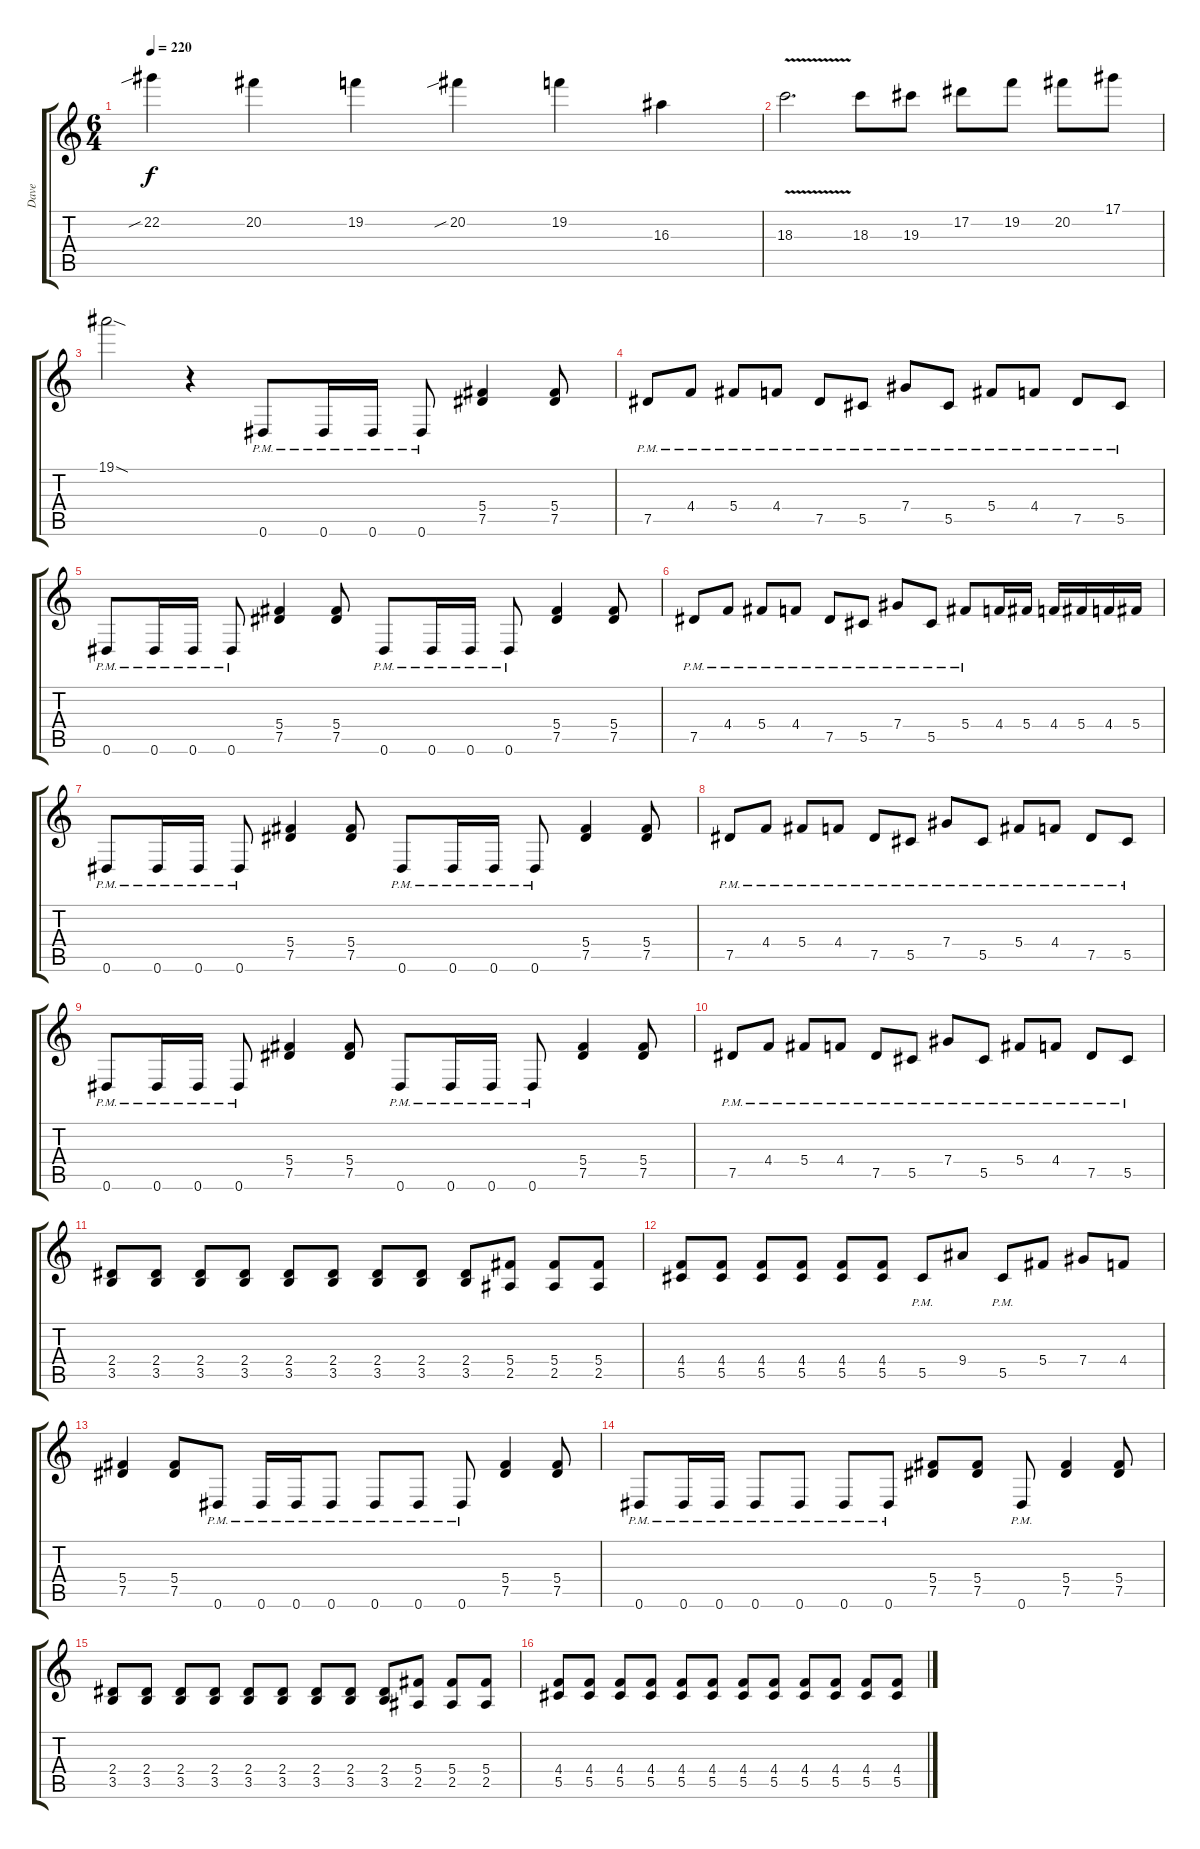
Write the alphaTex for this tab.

\track ("Dave" "Dave") {instrument distortionguitar}
\staff {score tabs}
\tuning (Eb4 Bb3 Gb3 Db3 Ab2 Eb2) {hide}
\ts (6 4)
\tempo 220
\clef g2
\ks c
22.2{sib}.4{dy f} 20.2.4 19.2.4 20.2{sib}.4 19.2.4 16.3.4 |
18.3{v}.2{d} 18.3.8 19.3.8 17.2.8 19.2.8 20.2.8 17.1.8 |
19.1{sod}.2 r.4 0.6{pm}.8 0.6{pm}.16 0.6{pm}.16 0.6{pm}.8 (5.4 7.5).4 (5.4 7.5).8 |
7.5{pm}.8 4.4{pm}.8 5.4{pm}.8 4.4{pm}.8 7.5{pm}.8 5.5{pm}.8 7.4{pm}.8 5.5{pm}.8 5.4{pm}.8 4.4{pm}.8 7.5{pm}.8 5.5{pm}.8 |
0.6{pm}.8 0.6{pm}.16 0.6{pm}.16 0.6{pm}.8 (5.4 7.5).4 (5.4 7.5).8 0.6{pm}.8 0.6{pm}.16 0.6{pm}.16 0.6{pm}.8 (5.4 7.5).4 (5.4 7.5).8 |
7.5{pm}.8 4.4{pm}.8 5.4{pm}.8 4.4{pm}.8 7.5{pm}.8 5.5{pm}.8 7.4{pm}.8 5.5{pm}.8 5.4{pm}.8 4.4.16 5.4.16 4.4.16 5.4.16 4.4.16 5.4.16 |
0.6{pm}.8 0.6{pm}.16 0.6{pm}.16 0.6{pm}.8 (5.4 7.5).4 (5.4 7.5).8 0.6{pm}.8 0.6{pm}.16 0.6{pm}.16 0.6{pm}.8 (5.4 7.5).4 (5.4 7.5).8 |
7.5{pm}.8 4.4{pm}.8 5.4{pm}.8 4.4{pm}.8 7.5{pm}.8 5.5{pm}.8 7.4{pm}.8 5.5{pm}.8 5.4{pm}.8 4.4{pm}.8 7.5{pm}.8 5.5{pm}.8 |
0.6{pm}.8 0.6{pm}.16 0.6{pm}.16 0.6{pm}.8 (5.4 7.5).4 (5.4 7.5).8 0.6{pm}.8 0.6{pm}.16 0.6{pm}.16 0.6{pm}.8 (5.4 7.5).4 (5.4 7.5).8 |
7.5{pm}.8 4.4{pm}.8 5.4{pm}.8 4.4{pm}.8 7.5{pm}.8 5.5{pm}.8 7.4{pm}.8 5.5{pm}.8 5.4{pm}.8 4.4{pm}.8 7.5{pm}.8 5.5{pm}.8 |
(2.4 3.5).8 (2.4 3.5).8 (2.4 3.5).8 (2.4 3.5).8 (2.4 3.5).8 (2.4 3.5).8 (2.4 3.5).8 (2.4 3.5).8 (2.4 3.5).8 (5.4 2.5).8 (5.4 2.5).8 (5.4 2.5).8 |
(4.4 5.5).8 (4.4 5.5).8 (4.4 5.5).8 (4.4 5.5).8 (4.4 5.5).8 (4.4 5.5).8 5.5{pm}.8 9.4.8 5.5{pm}.8 5.4.8 7.4.8 4.4.8 |
(5.4 7.5).4 (5.4 7.5).8 0.6{pm}.8 0.6{pm}.16 0.6{pm}.16 0.6{pm}.8 0.6{pm}.8 0.6{pm}.8 0.6{pm}.8 (5.4 7.5).4 (5.4 7.5).8 |
0.6{pm}.8 0.6{pm}.16 0.6{pm}.16 0.6{pm}.8 0.6{pm}.8 0.6{pm}.8 0.6{pm}.8 (5.4 7.5).8 (5.4 7.5).8 0.6{pm}.8 (5.4 7.5).4 (5.4 7.5).8 |
(2.4 3.5).8 (2.4 3.5).8 (2.4 3.5).8 (2.4 3.5).8 (2.4 3.5).8 (2.4 3.5).8 (2.4 3.5).8 (2.4 3.5).8 (2.4 3.5).8 (5.4 2.5).8 (5.4 2.5).8 (5.4 2.5).8 |
(4.4 5.5).8 (4.4 5.5).8 (4.4 5.5).8 (4.4 5.5).8 (4.4 5.5).8 (4.4 5.5).8 (4.4 5.5).8 (4.4 5.5).8 (4.4 5.5).8 (4.4 5.5).8 (4.4 5.5).8 (4.4 5.5).8
